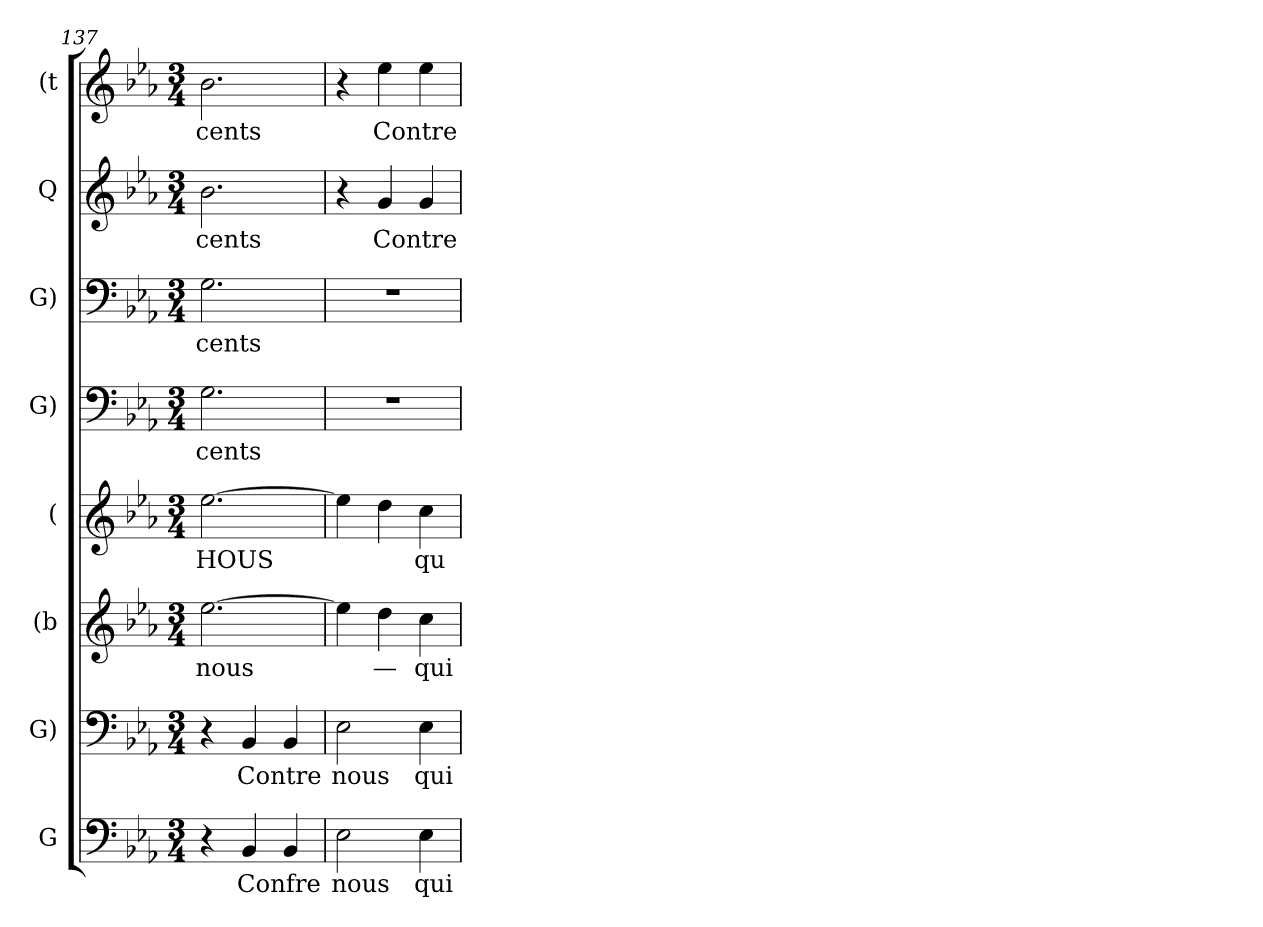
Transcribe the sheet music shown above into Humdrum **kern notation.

**kern	**text	**kern	**text	**kern	**text	**kern	**text	**kern	**text	**kern	**text	**kern	**text	**kern	**text
*part8	*part8	*part7	*part7	*part6	*part6	*part5	*part5	*part4	*part4	*part3	*part3	*part2	*part2	*part1	*part1
*staff8	*staff8	*staff7	*staff7	*staff6	*staff6	*staff5	*staff5	*staff4	*staff4	*staff3	*staff3	*staff2	*staff2	*staff1	*staff1
*I"G	*	*I"G)	*	*I"(b	*	*I"(	*	*I"G)	*	*I"G)	*	*I"Q	*	*I"(t	*
*clefF4	*	*clefF4	*	*clefG2	*	*clefG2	*	*clefF4	*	*clefF4	*	*clefG2	*	*clefG2	*
*k[b-e-a-]	*	*k[b-e-a-]	*	*k[b-e-a-]	*	*k[b-e-a-]	*	*k[b-e-a-]	*	*k[b-e-a-]	*	*k[b-e-a-]	*	*k[b-e-a-]	*
*M3/4	*	*M3/4	*	*M3/4	*	*M3/4	*	*M3/4	*	*M3/4	*	*M3/4	*	*M3/4	*
=137	=137	=137	=137	=137	=137	=137	=137	=137	=137	=137	=137	=137	=137	=137	=137
4r	.	4r	.	[2.ee-i\	nous	[2.ee-i\	HOUS	2.Gi\	cents	2.Gi\	cents	2.b-i\	cents	2.b-i\	cents
4BB-i/	Confre	4BB-i/	Contre	.	.	.	.	.	.	.	.	.	.	.	.
4BB-i/	.	4BB-i/	.	.	.	.	.	.	.	.	.	.	.	.	.
=138	=138	=138	=138	=138	=138	=138	=138	=138	=138	=138	=138	=138	=138	=138	=138
2E-i\	nous	2E-i\	nous	4ee-i\]	.	4ee-i\]	.	2.r	.	2.r	.	4r	.	4r	.
.	.	.	.	4ddi\	—	4ddi\	.	.	.	.	.	4gi/	Contre	4ee-i\	Contre
4E-i\	qui	4E-i\	qui	4cci\	qui	4cci\	qu	.	.	.	.	4gi/	.	4ee-i\	.
=	=	=	=	=	=	=	=	=	=	=	=	=	=	=	=
*-	*-	*-	*-	*-	*-	*-	*-	*-	*-	*-	*-	*-	*-	*-	*-
